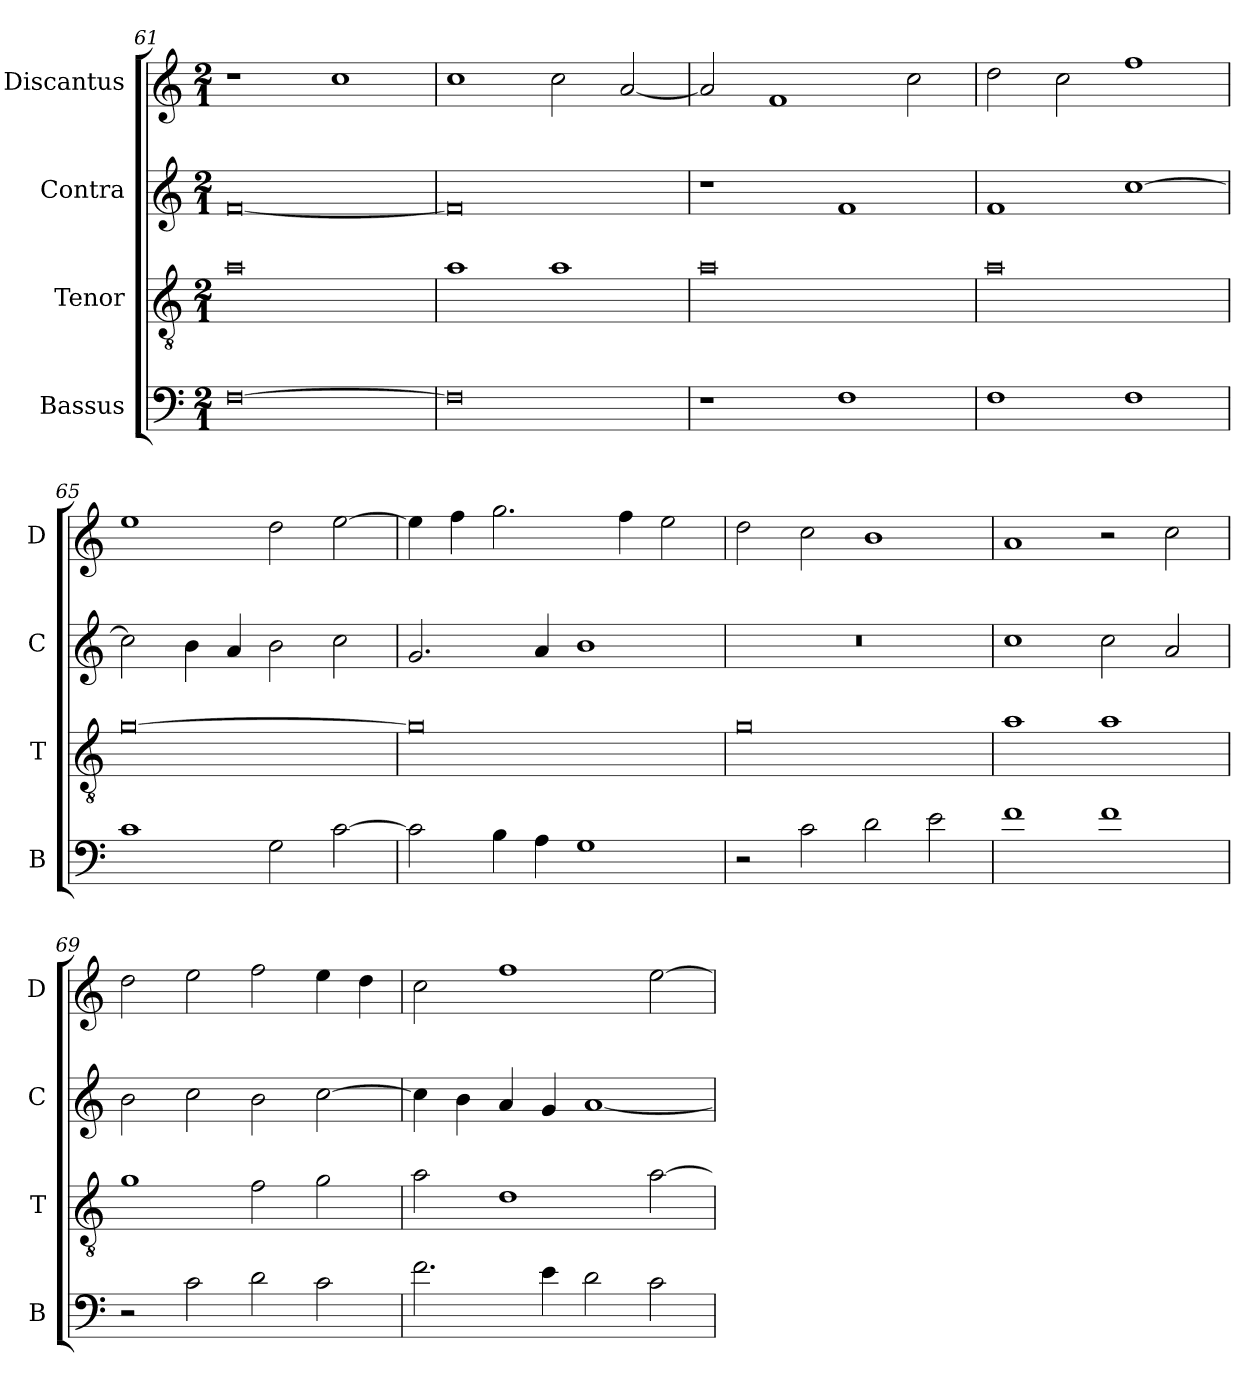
**kern	**kern	**kern	**kern
*part4	*part3	*part2	*part1
*staff4	*staff3	*staff2	*staff1
*I"Bassus	*I"Tenor	*I"Contra	*I"Discantus
*I'B	*I'T	*I'C	*I'D
*clefF4	*clefGv2	*clefG2	*clefG2
*k[]	*k[]	*k[]	*k[]
*M2/1	*M2/1	*M2/1	*M2/1
=61	=61	=61	=61
[0F	0a	[0f	1r
.	.	.	1cc
=62	=62	=62	=62
0F]	1a	0f]	1cc
.	1a	.	2cc\
.	.	.	[2a/
=63	=63	=63	=63
1r	0a	1r	2a/]
.	.	.	1f
1F	.	1f	.
.	.	.	2cc\
=64	=64	=64	=64
1F	0a	1f	2dd\
.	.	.	2cc\
1F	.	[1cc	1ff
=65	=65	=65	=65
1c	[0g	2cc\]	1ee
.	.	4b\	.
.	.	4a/	.
2G\	.	2b\	2dd\
[2c\	.	2cc\	[2ee\
=66	=66	=66	=66
2c\]	0g]	2.g/	4ee\]
.	.	.	4ff\
4B\	.	.	2.gg\
4A\	.	4a/	.
1G	.	1b	.
.	.	.	4ff\
.	.	.	2ee\
=67	=67	=67	=67
2r	0g	0r	2dd\
2c\	.	.	2cc\
2d\	.	.	1b
2e\	.	.	.
=68	=68	=68	=68
1f	1a	1cc	1a
1f	1a	2cc\	2r
.	.	2a/	2cc\
=69	=69	=69	=69
2r	1g	2b\	2dd\
2c\	.	2cc\	2ee\
2d\	2f\	2b\	2ff\
2c\	2g\	[2cc\	4ee\
.	.	.	4dd\
=70	=70	=70	=70
2.f\	2a\	4cc\]	2cc\
.	.	4b\	.
.	1d	4a/	1ff
4e\	.	4g/	.
2d\	.	[1a	.
2c\	[2a\	.	[2ee\
=	=	=	=
*-	*-	*-	*-
